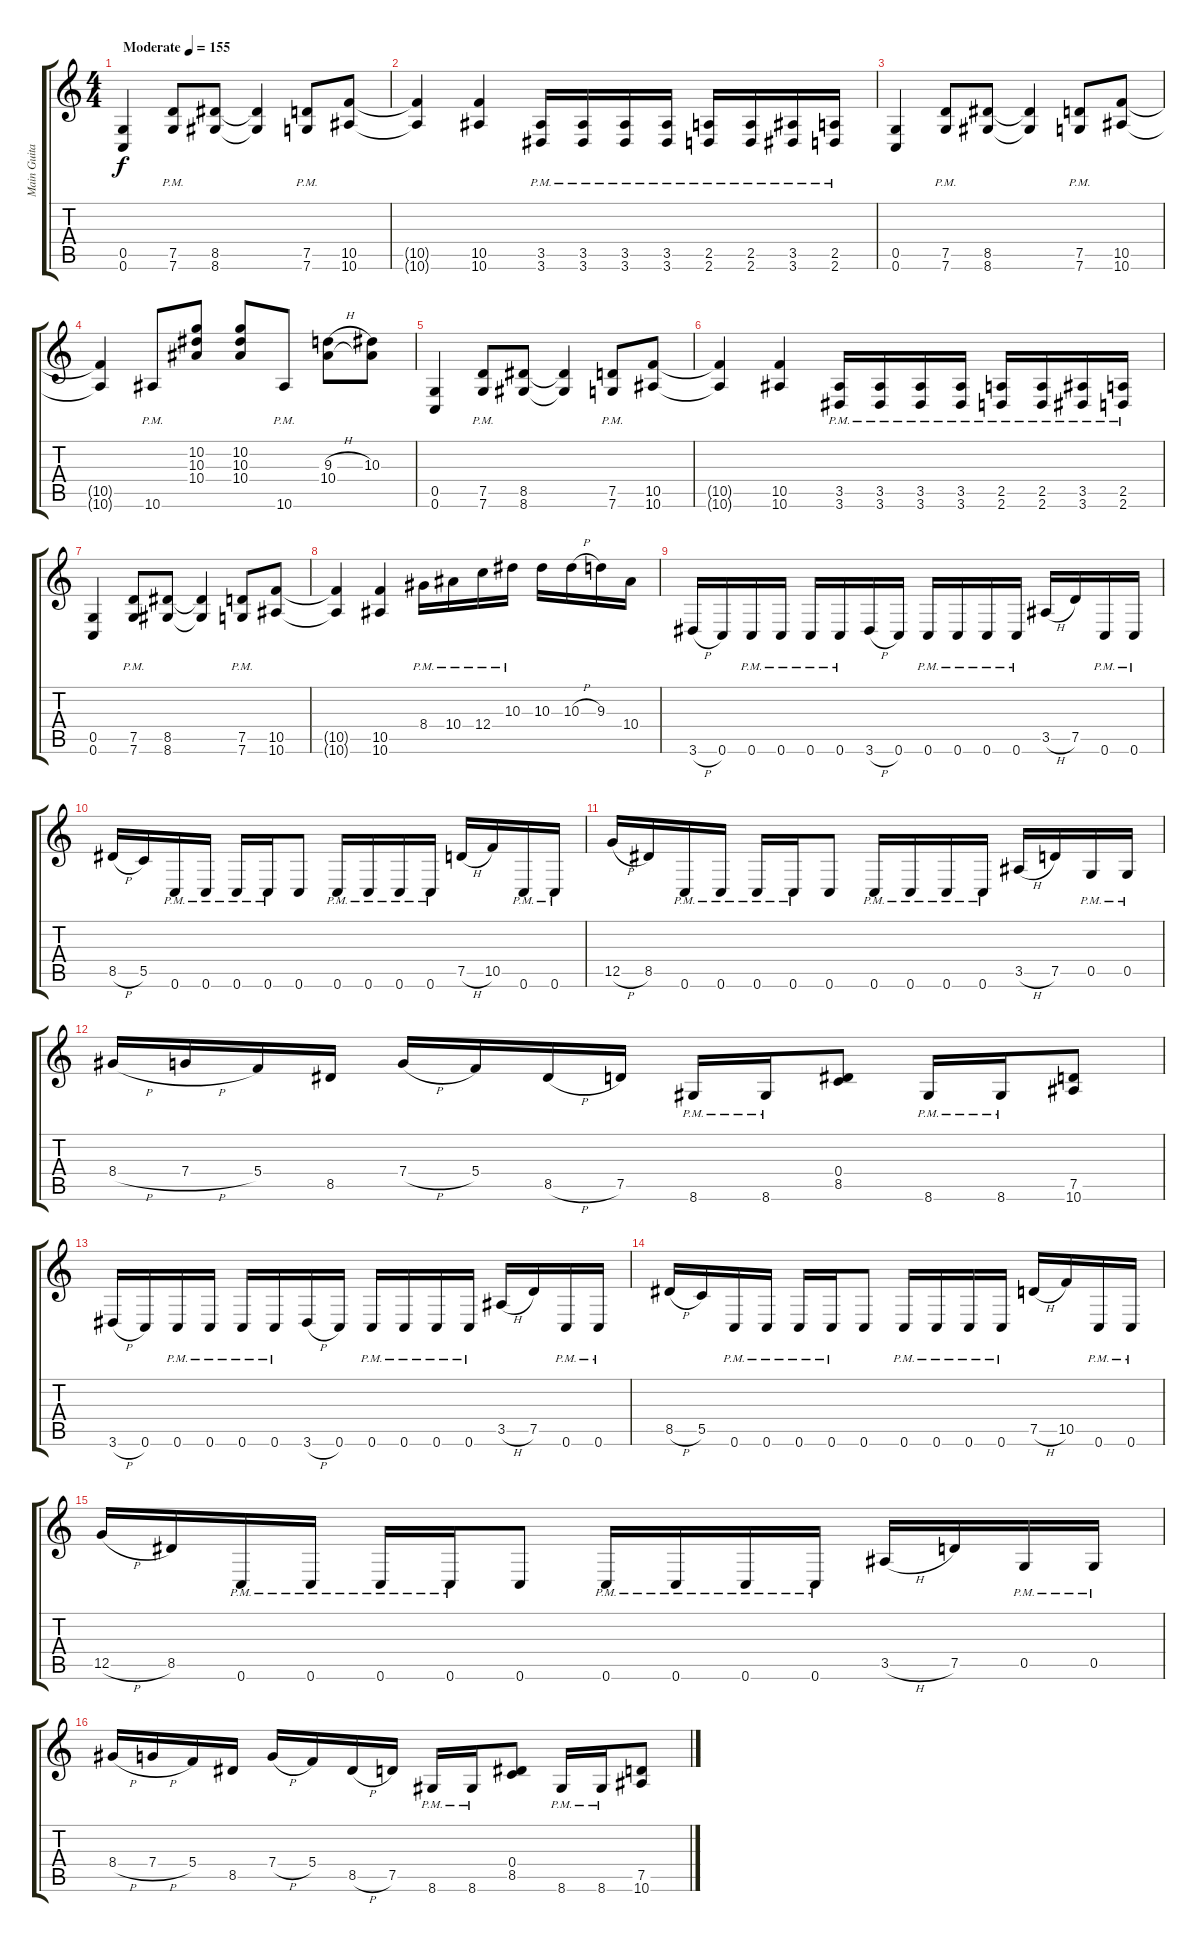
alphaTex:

\track ("Main Guitar" "Main Guita") {instrument distortionguitar}
\staff {score tabs}
\tuning (D4 A3 F3 C3 G2 C2) {hide}
\ts (4 4)
\tempo (155 "Moderate")
\clef g2
\ks c
(0.5 0.6).4{dy f instrument distortionguitar} (7.5{pm} 7.6{pm}).8 (8.5 8.6).8 (8.5{t} 8.6{t}).4 (7.5{pm} 7.6{pm}).8 (10.5 10.6).8 |
(10.5{t} 10.6{t}).4 (10.5 10.6).4 (3.5{pm} 3.6{pm}).16 (3.5{pm} 3.6{pm}).16 (3.5{pm} 3.6{pm}).16 (3.5{pm} 3.6{pm}).16 (2.5{pm} 2.6{pm}).16 (2.5{pm} 2.6{pm}).16 (3.5{pm} 3.6{pm}).16 (2.5{pm} 2.6{pm}).16 |
(0.5 0.6).4 (7.5{pm} 7.6{pm}).8 (8.5 8.6).8 (8.5{t} 8.6{t}).4 (7.5{pm} 7.6{pm}).8 (10.5 10.6).8 |
(10.5{t} 10.6{t}).4 10.6{pm}.8 (10.2 10.3 10.4).8 (10.2 10.3 10.4).8 10.6{pm}.8 (9.3{h} 10.4).8 (10.3 10.4{t}).8 |
(0.5 0.6).4 (7.5{pm} 7.6{pm}).8 (8.5 8.6).8 (8.5{t} 8.6{t}).4 (7.5{pm} 7.6{pm}).8 (10.5 10.6).8 |
(10.5{t} 10.6{t}).4 (10.5 10.6).4 (3.5{pm} 3.6{pm}).16 (3.5{pm} 3.6{pm}).16 (3.5{pm} 3.6{pm}).16 (3.5{pm} 3.6{pm}).16 (2.5{pm} 2.6{pm}).16 (2.5{pm} 2.6{pm}).16 (3.5{pm} 3.6{pm}).16 (2.5{pm} 2.6{pm}).16 |
(0.5 0.6).4 (7.5{pm} 7.6{pm}).8 (8.5 8.6).8 (8.5{t} 8.6{t}).4 (7.5{pm} 7.6{pm}).8 (10.5 10.6).8 |
(10.5{t} 10.6{t}).4 (10.5 10.6).4 8.4{pm}.16 10.4{pm}.16 12.4{pm}.16 10.3{pm}.16 10.3.16 10.3{h}.16 9.3.16 10.4.16 |
3.6{h}.16 0.6.16 0.6{pm}.16 0.6{pm}.16 0.6{pm}.16 0.6{pm}.16 3.6{h}.16 0.6.16 0.6{pm}.16 0.6{pm}.16 0.6{pm}.16 0.6{pm}.16 3.5{h}.16 7.5.16 0.6{pm}.16 0.6{pm}.16 |
8.5{h}.16 5.5.16 0.6{pm}.16 0.6{pm}.16 0.6{pm}.16 0.6{pm}.16 0.6.8 0.6{pm}.16 0.6{pm}.16 0.6{pm}.16 0.6{pm}.16 7.5{h}.16 10.5.16 0.6{pm}.16 0.6{pm}.16 |
12.5{h}.16 8.5.16 0.6{pm}.16 0.6{pm}.16 0.6{pm}.16 0.6{pm}.16 0.6.8 0.6{pm}.16 0.6{pm}.16 0.6{pm}.16 0.6{pm}.16 3.5{h}.16 7.5.16 0.5{pm}.16 0.5{pm}.16 |
8.4{h}.16 7.4{h}.16 5.4.16 8.5.16 7.4{h}.16 5.4.16 8.5{h}.16 7.5.16 8.6{pm}.16 8.6{pm}.16 (0.4 8.5).8 8.6{pm}.16 8.6{pm}.16 (7.5 10.6).8 |
3.6{h}.16 0.6.16 0.6{pm}.16 0.6{pm}.16 0.6{pm}.16 0.6{pm}.16 3.6{h}.16 0.6.16 0.6{pm}.16 0.6{pm}.16 0.6{pm}.16 0.6{pm}.16 3.5{h}.16 7.5.16 0.6{pm}.16 0.6{pm}.16 |
8.5{h}.16 5.5.16 0.6{pm}.16 0.6{pm}.16 0.6{pm}.16 0.6{pm}.16 0.6.8 0.6{pm}.16 0.6{pm}.16 0.6{pm}.16 0.6{pm}.16 7.5{h}.16 10.5.16 0.6{pm}.16 0.6{pm}.16 |
12.5{h}.16 8.5.16 0.6{pm}.16 0.6{pm}.16 0.6{pm}.16 0.6{pm}.16 0.6.8 0.6{pm}.16 0.6{pm}.16 0.6{pm}.16 0.6{pm}.16 3.5{h}.16 7.5.16 0.5{pm}.16 0.5{pm}.16 |
8.4{h}.16 7.4{h}.16 5.4.16 8.5.16 7.4{h}.16 5.4.16 8.5{h}.16 7.5.16 8.6{pm}.16 8.6{pm}.16 (0.4 8.5).8 8.6{pm}.16 8.6{pm}.16 (7.5 10.6).8
